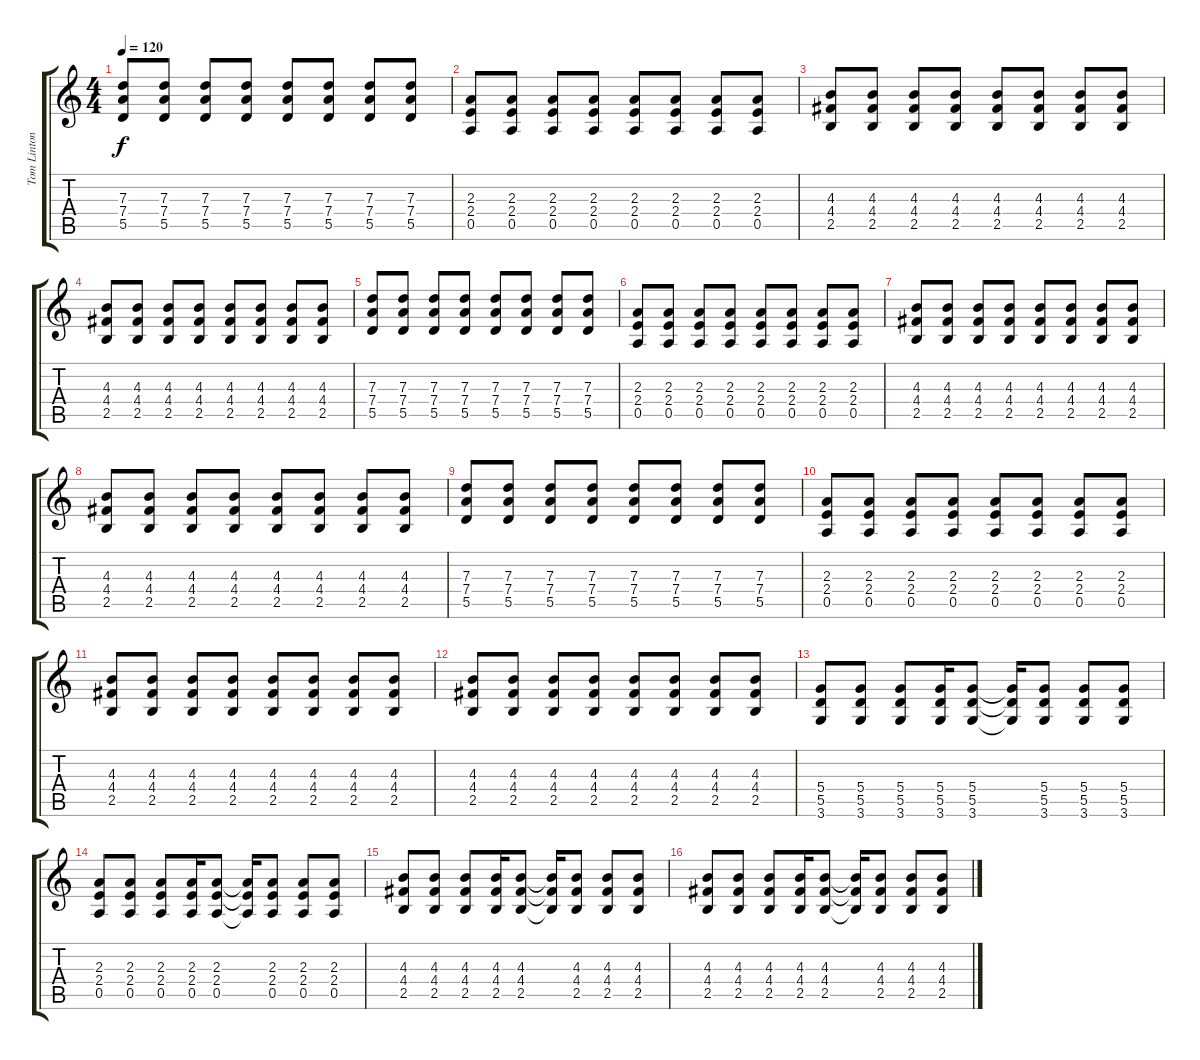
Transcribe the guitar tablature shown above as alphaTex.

\track ("Tom Linton (Distorted Guitar)" "Tom Linton") {instrument distortionguitar}
\staff {score tabs}
\tuning (E4 B3 G3 D3 A2 E2) {hide}
\ts (4 4)
\tempo 120
\clef g2
\ks c
(7.3 7.4 5.5).8{dy f} (7.3 7.4 5.5).8 (7.3 7.4 5.5).8 (7.3 7.4 5.5).8 (7.3 7.4 5.5).8 (7.3 7.4 5.5).8 (7.3 7.4 5.5).8 (7.3 7.4 5.5).8 |
(2.3 2.4 0.5).8 (2.3 2.4 0.5).8 (2.3 2.4 0.5).8 (2.3 2.4 0.5).8 (2.3 2.4 0.5).8 (2.3 2.4 0.5).8 (2.3 2.4 0.5).8 (2.3 2.4 0.5).8 |
(4.3 4.4 2.5).8 (4.3 4.4 2.5).8 (4.3 4.4 2.5).8 (4.3 4.4 2.5).8 (4.3 4.4 2.5).8 (4.3 4.4 2.5).8 (4.3 4.4 2.5).8 (4.3 4.4 2.5).8 |
(4.3 4.4 2.5).8 (4.3 4.4 2.5).8 (4.3 4.4 2.5).8 (4.3 4.4 2.5).8 (4.3 4.4 2.5).8 (4.3 4.4 2.5).8 (4.3 4.4 2.5).8 (4.3 4.4 2.5).8 |
(7.3 7.4 5.5).8 (7.3 7.4 5.5).8 (7.3 7.4 5.5).8 (7.3 7.4 5.5).8 (7.3 7.4 5.5).8 (7.3 7.4 5.5).8 (7.3 7.4 5.5).8 (7.3 7.4 5.5).8 |
(2.3 2.4 0.5).8 (2.3 2.4 0.5).8 (2.3 2.4 0.5).8 (2.3 2.4 0.5).8 (2.3 2.4 0.5).8 (2.3 2.4 0.5).8 (2.3 2.4 0.5).8 (2.3 2.4 0.5).8 |
(4.3 4.4 2.5).8 (4.3 4.4 2.5).8 (4.3 4.4 2.5).8 (4.3 4.4 2.5).8 (4.3 4.4 2.5).8 (4.3 4.4 2.5).8 (4.3 4.4 2.5).8 (4.3 4.4 2.5).8 |
(4.3 4.4 2.5).8 (4.3 4.4 2.5).8 (4.3 4.4 2.5).8 (4.3 4.4 2.5).8 (4.3 4.4 2.5).8 (4.3 4.4 2.5).8 (4.3 4.4 2.5).8 (4.3 4.4 2.5).8 |
(7.3 7.4 5.5).8 (7.3 7.4 5.5).8 (7.3 7.4 5.5).8 (7.3 7.4 5.5).8 (7.3 7.4 5.5).8 (7.3 7.4 5.5).8 (7.3 7.4 5.5).8 (7.3 7.4 5.5).8 |
(2.3 2.4 0.5).8 (2.3 2.4 0.5).8 (2.3 2.4 0.5).8 (2.3 2.4 0.5).8 (2.3 2.4 0.5).8 (2.3 2.4 0.5).8 (2.3 2.4 0.5).8 (2.3 2.4 0.5).8 |
(4.3 4.4 2.5).8 (4.3 4.4 2.5).8 (4.3 4.4 2.5).8 (4.3 4.4 2.5).8 (4.3 4.4 2.5).8 (4.3 4.4 2.5).8 (4.3 4.4 2.5).8 (4.3 4.4 2.5).8 |
(4.3 4.4 2.5).8 (4.3 4.4 2.5).8 (4.3 4.4 2.5).8 (4.3 4.4 2.5).8 (4.3 4.4 2.5).8 (4.3 4.4 2.5).8 (4.3 4.4 2.5).8 (4.3 4.4 2.5).8 |
(5.4 5.5 3.6).8 (5.4 5.5 3.6).8 (5.4 5.5 3.6).8 (5.4 5.5 3.6).16 (5.4 5.5 3.6).8 (5.4{t} 5.5{t} 3.6{t}).16 (5.4 5.5 3.6).8 (5.4 5.5 3.6).8 (5.4 5.5 3.6).8 |
(2.3 2.4 0.5).8 (2.3 2.4 0.5).8 (2.3 2.4 0.5).8 (2.3 2.4 0.5).16 (2.3 2.4 0.5).8 (2.3{t} 2.4{t} 0.5{t}).16 (2.3 2.4 0.5).8 (2.3 2.4 0.5).8 (2.3 2.4 0.5).8 |
(4.3 4.4 2.5).8 (4.3 4.4 2.5).8 (4.3 4.4 2.5).8 (4.3 4.4 2.5).16 (4.3 4.4 2.5).8 (4.3{t} 4.4{t} 2.5{t}).16 (4.3 4.4 2.5).8 (4.3 4.4 2.5).8 (4.3 4.4 2.5).8 |
(4.3 4.4 2.5).8 (4.3 4.4 2.5).8 (4.3 4.4 2.5).8 (4.3 4.4 2.5).16 (4.3 4.4 2.5).8 (4.3{t} 4.4{t} 2.5{t}).16 (4.3 4.4 2.5).8 (4.3 4.4 2.5).8 (4.3 4.4 2.5).8
